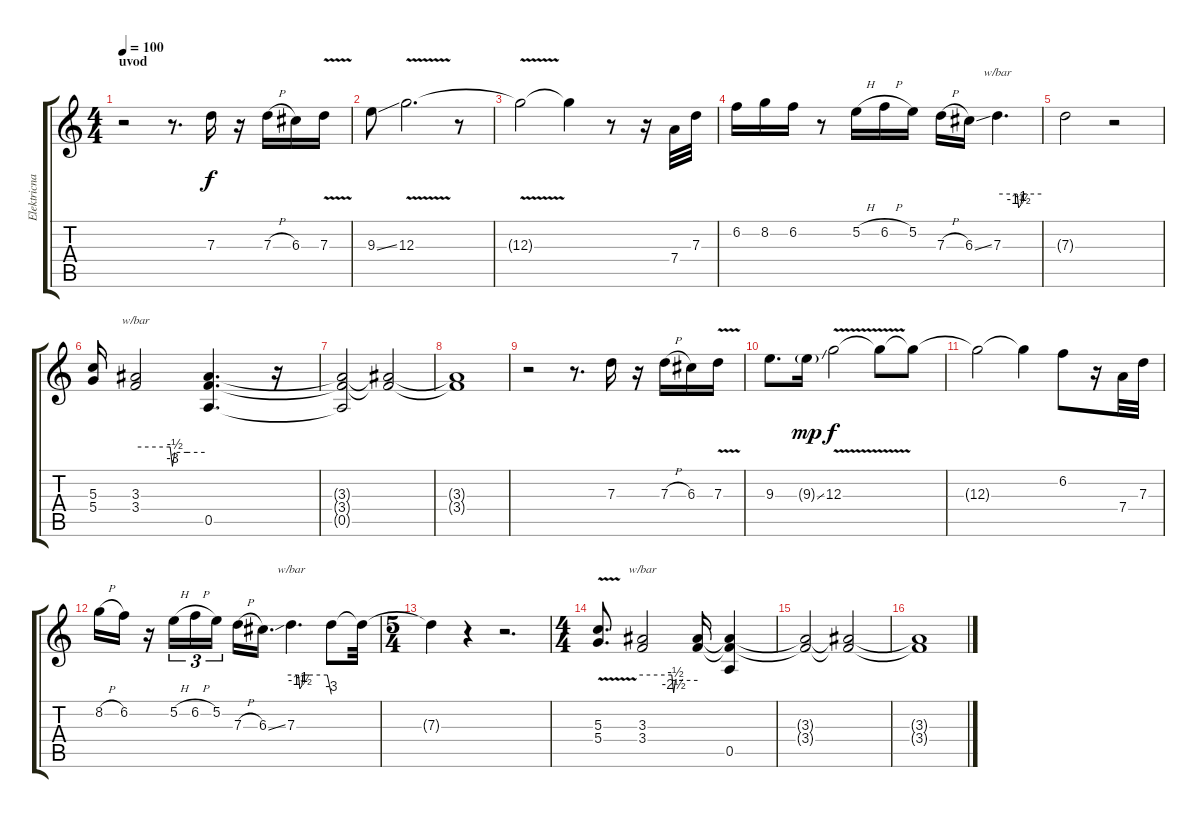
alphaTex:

\track ("Elektricna gitara" "Elektricna") {instrument overdrivenguitar}
\staff {score tabs}
\tuning (E4 B3 G3 D3 A2 E2) {hide}
\ts (4 4)
\section ("" "uvod")
\tempo 100
\clef g2
\ks c
r.2{dy f volume 7 instrument overdrivenguitar} r.8{d} 7.3.16 r.16 7.3{h}.16 6.3.16 7.3{v}.16 |
9.3{ss}.8 12.3{v}.2{d} r.8 |
12.3{t}.2 12.3{t}.4 r.8 r.16 7.4.32 7.3.32 |
6.2.16 8.2.16 6.2.16 r.8 5.2{h}.16 6.2{h}.16 5.2.16 7.3{h}.16 6.3{ss}.16 7.3.4{d tbe (custom default 0 0 27 0 29 -6 32 -4 35 0 38 0 60 0)} |
7.3{t}.2 r.2 |
(5.3 5.4).16 (3.3 3.4).2{tbe (custom default 0 0 30 0 32 -12 34 -2 45 -2 60 -2)} (3.3{t} 3.4{t} 0.5).4{d} r.16 |
(3.3{t} 3.4{t} 0.5{t}).2 (3.3{t} 3.4{t}).2 |
(3.3{t} 3.4{t}).1 |
r.2{volume 13} r.8{d} 7.3.16 r.16 7.3{h}.16 6.3.16 7.3{v}.16 |
9.3.8{d} 9.3{ss g}.16{dy mp} 12.3{v}.2{dy f} 12.3{t}.8 12.3{t}.8 |
12.3{t}.2 12.3{t}.4 6.2.8 r.16 7.4.32 7.3.32 |
8.2{h}.16 6.2.16 r.16 5.2{h}.16{tu (3 2)} 6.2{h}.16{tu (3 2)} 5.2.16{tu (3 2) beam splitsecondary} 7.3{h}.16 6.3{ss}.16{d} 7.3.4{d tbe (custom default 0 0 11 0 13 -6 16 -4 18 0 27 0 54 0 60 -12)} 7.3{t}.8 7.3{t}.32 |
\ts (5 4)
7.3{t}.4 r.4 r.2{d} |
\ts (4 4)
(5.3 5.4{v}).8{d} (3.3 3.4).2{tbe (custom default 0 0 32 0 34 -10 36 -2 44 -2 60 -2)} (3.3{t} 3.4{t}).16 (3.3{t} 3.4{t} 0.5).4 |
(3.3{t} 3.4{t}).2 (3.3{t} 3.4{t}).2 |
(3.3{t} 3.4{t}).1
